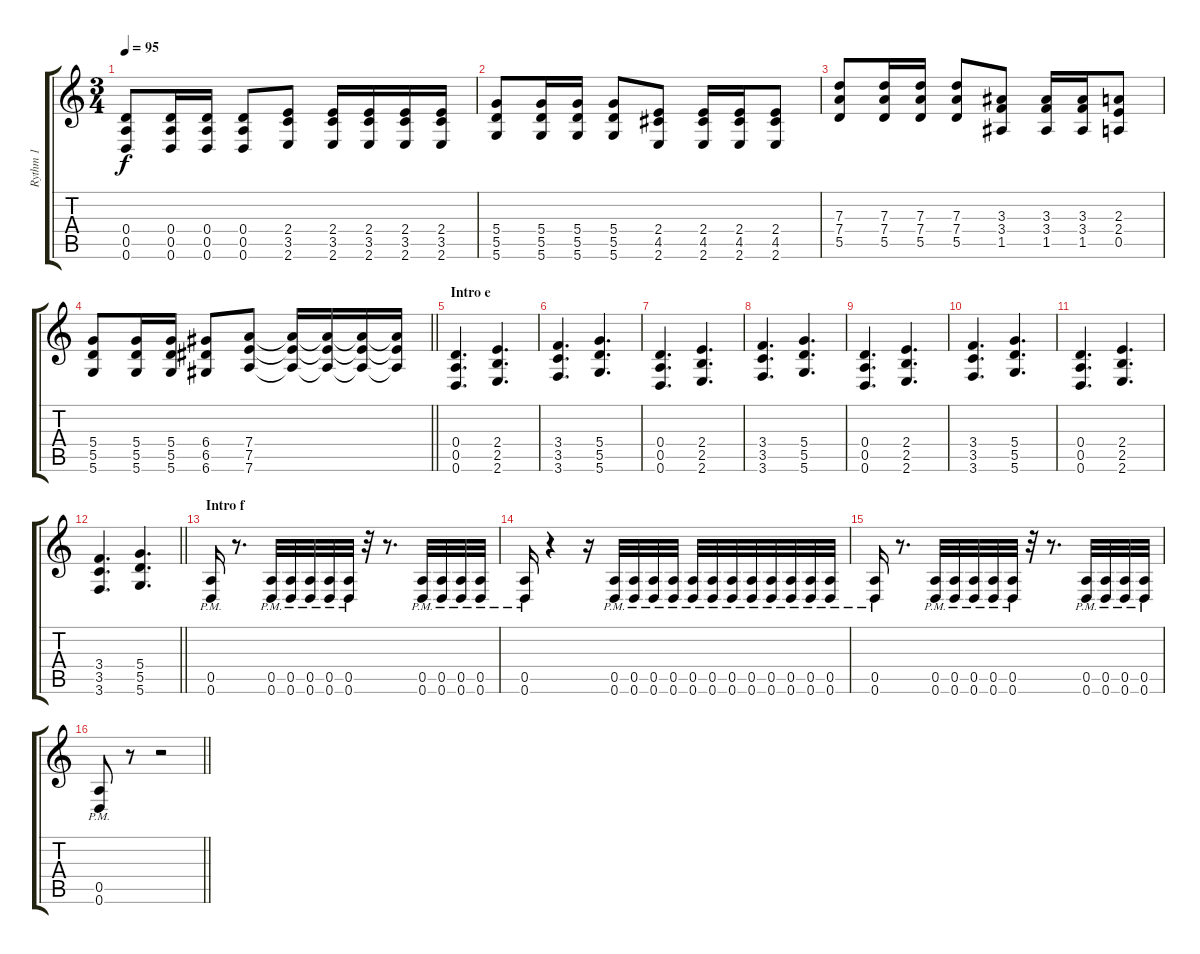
\track ("Rythm 1" "Rythm 1") {instrument distortionguitar}
\staff {score tabs}
\tuning (E4 B3 G3 D3 A2 D2) {hide}
\ts (3 4)
\tempo 95
\clef g2
\ks c
(0.4 0.5 0.6).8{dy f} (0.4 0.5 0.6).16 (0.4 0.5 0.6).16 (0.4 0.5 0.6).8 (2.4 3.5 2.6).8 (2.4 3.5 2.6).16 (2.4 3.5 2.6).16 (2.4 3.5 2.6).16 (2.4 3.5 2.6).16 |
(5.4 5.5 5.6).8 (5.4 5.5 5.6).16 (5.4 5.5 5.6).16 (5.4 5.5 5.6).8 (2.4 4.5 2.6).8 (2.4 4.5 2.6).16 (2.4 4.5 2.6).16 (2.4 4.5 2.6).8 |
(7.3 7.4 5.5).8 (7.3 7.4 5.5).16 (7.3 7.4 5.5).16 (7.3 7.4 5.5).8 (3.3 3.4 1.5).8 (3.3 3.4 1.5).16 (3.3 3.4 1.5).16 (2.3 2.4 0.5).8 |
\barLineRight lightlight
(5.4 5.5 5.6).8 (5.4 5.5 5.6).16 (5.4 5.5 5.6).16 (6.4 6.5 6.6).8 (7.4 7.5 7.6).8 (7.4{t} 7.5{t} 7.6{t}).16 (7.4{t} 7.5{t} 7.6{t}).16 (7.4{t} 7.5{t} 7.6{t}).16 (7.4{t} 7.5{t} 7.6{t}).16 |
\section ("" "Intro e")
(0.4 0.5 0.6).4{d} (2.4 2.5 2.6).4{d} |
(3.4 3.5 3.6).4{d} (5.4 5.5 5.6).4{d} |
(0.4 0.5 0.6).4{d} (2.4 2.5 2.6).4{d} |
(3.4 3.5 3.6).4{d} (5.4 5.5 5.6).4{d} |
(0.4 0.5 0.6).4{d} (2.4 2.5 2.6).4{d} |
(3.4 3.5 3.6).4{d} (5.4 5.5 5.6).4{d} |
(0.4 0.5 0.6).4{d} (2.4 2.5 2.6).4{d} |
\barLineRight lightlight
(3.4 3.5 3.6).4{d} (5.4 5.5 5.6).4{d} |
\section ("" "Intro f")
(0.5{pm} 0.6{pm}).16 r.8{d} (0.5{pm} 0.6{pm}).32 (0.5{pm} 0.6{pm}).32 (0.5{pm} 0.6{pm}).32 (0.5{pm} 0.6{pm}).32 (0.5{pm} 0.6{pm}).32 r.32 r.8{d} (0.5{pm} 0.6{pm}).32 (0.5{pm} 0.6{pm}).32 (0.5{pm} 0.6{pm}).32 (0.5{pm} 0.6{pm}).32 |
(0.5{pm} 0.6{pm}).16 r.4 r.16 (0.5 0.6{pm}).32 (0.5 0.6{pm}).32 (0.5 0.6{pm}).32 (0.5 0.6{pm}).32 (0.5 0.6{pm}).32 (0.5 0.6{pm}).32 (0.5 0.6{pm}).32 (0.5 0.6{pm}).32 (0.5 0.6{pm}).32 (0.5 0.6{pm}).32 (0.5 0.6{pm}).32 (0.5 0.6{pm}).32 |
(0.5{pm} 0.6{pm}).16 r.8{d} (0.5{pm} 0.6{pm}).32 (0.5{pm} 0.6{pm}).32 (0.5{pm} 0.6{pm}).32 (0.5{pm} 0.6{pm}).32 (0.5{pm} 0.6{pm}).32 r.32 r.8{d} (0.5{pm} 0.6{pm}).32 (0.5{pm} 0.6{pm}).32 (0.5{pm} 0.6{pm}).32 (0.5{pm} 0.6{pm}).32 |
\barLineRight lightlight
(0.5{pm} 0.6{pm}).8 r.8 r.2
